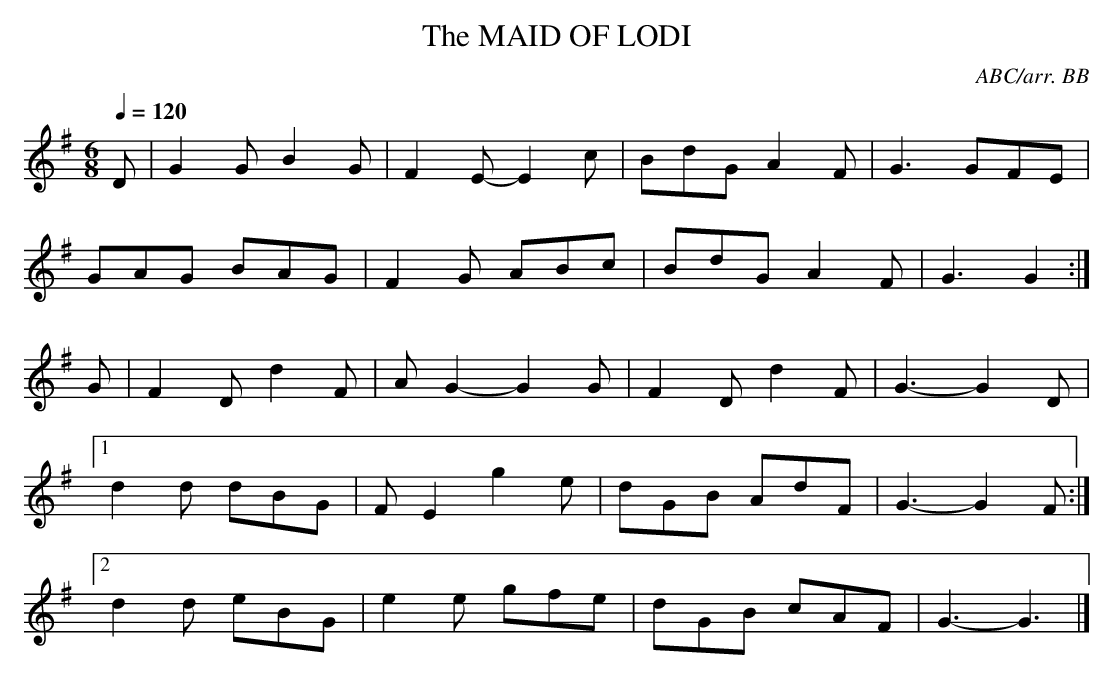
X:1
T:MAID OF LODI, The
C:ABC/arr. BB
have succeded, but I thought it was worth a shot. This
is probably a "show tune" (from New Jersey?)
Q:1/4=120
M:6/8
L:1/8
K:G
D|G2G B2G|F2E-E2c|BdG A2F|G3 GFE|
GAG BAG|F2G ABc|BdG A2F|G3 G2 :|
G|F2D d2F|AG2-G2G|F2D d2F|G3 -G2D|
[1 d2d dBG|FE2 g2e|dGB AdF|G3 -G2F:|
[2 d2d eBG|e2e gfe|dGB cAF|G3 -G3|]
